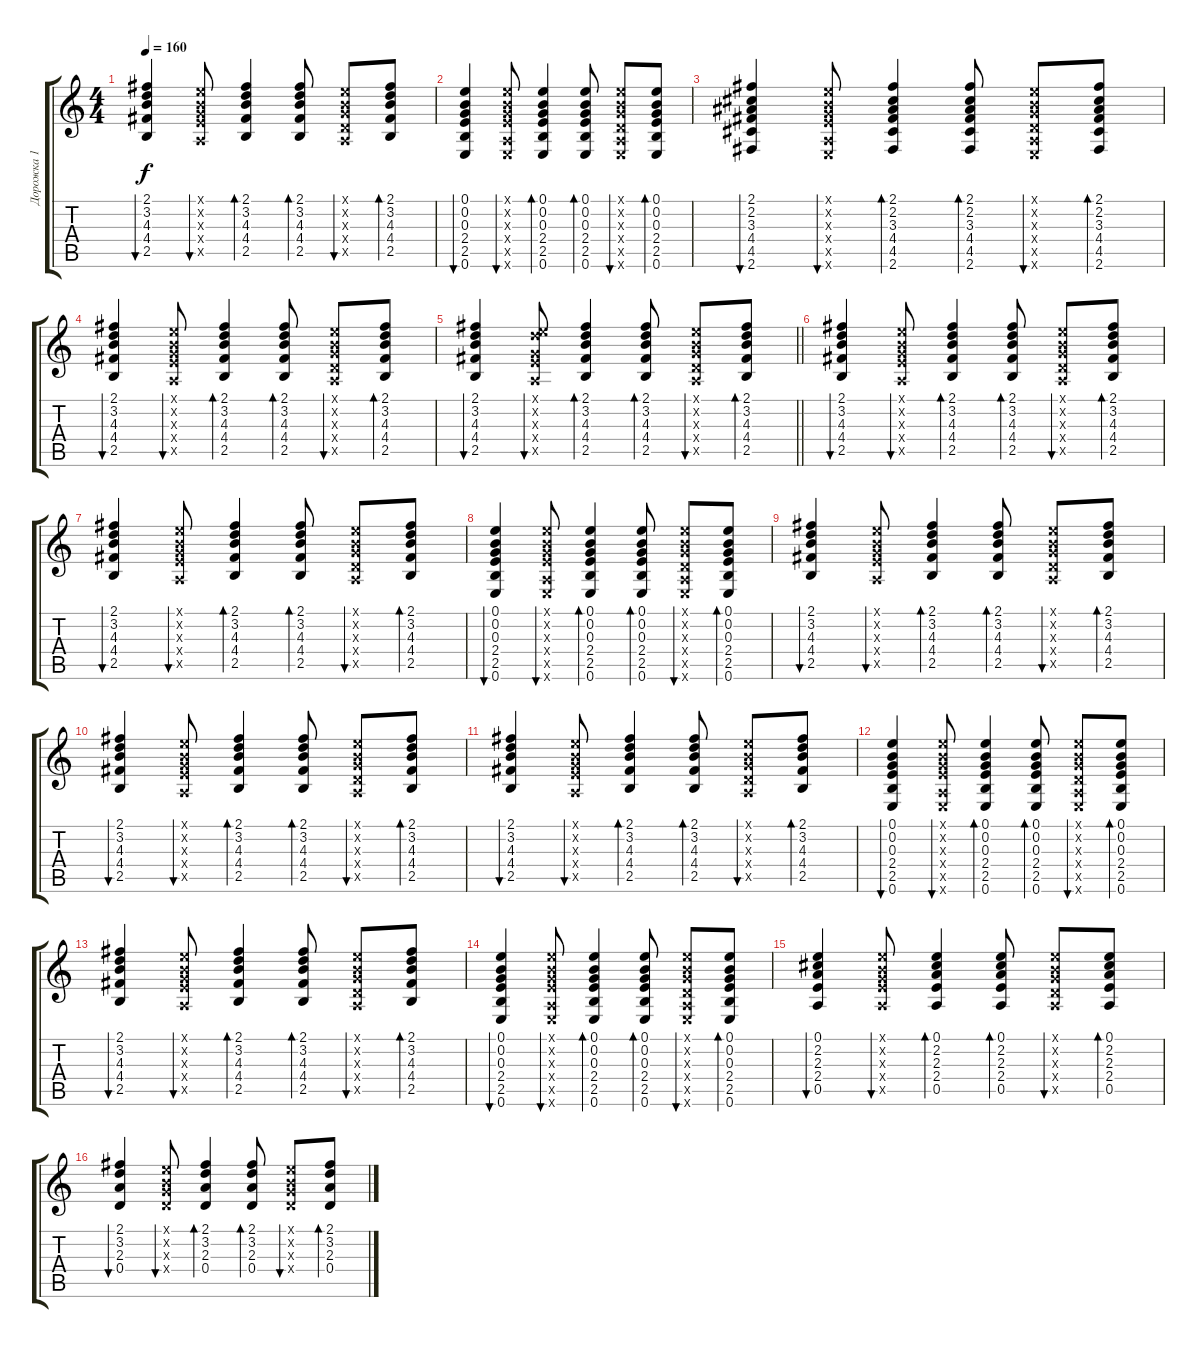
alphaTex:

\track ("Дорожка 1" "Дорожка 1") {instrument acousticguitarsteel}
\staff {score tabs}
\tuning (E4 B3 G3 D3 A2 E2) {hide}
\ts (4 4)
\tempo 160
\clef g2
\ks c
(2.1 3.2 4.3 4.4 2.5).4{bu 60 dy f} (0.1{x} 0.2{x} 0.3{x} 2.4{x} 0.5{x}).8{bu 60} (2.1 3.2 4.3 4.4 2.5).4{bd 60} (2.1 3.2 4.3 4.4 2.5).8{bd 60} (0.1{x} 0.2{x} 0.3{x} 0.4{x} 0.5{x}).8{bu 60} (2.1 3.2 4.3 4.4 2.5).8{bd 60} |
(0.1 0.2 0.3 2.4 2.5 0.6).4{bu 60} (0.1{x} 0.2{x} 0.3{x} 2.4{x} 0.5{x} 0.6{x}).8{bu 60} (0.1 0.2 0.3 2.4 2.5 0.6).4{bd 60} (0.1 0.2 0.3 2.4 2.5 0.6).8{bd 60} (0.1{x} 0.2{x} 0.3{x} 0.4{x} 0.5{x} 0.6{x}).8{bu 60} (0.1 0.2 0.3 2.4 2.5 0.6).8{bd 60} |
(2.1 2.2 3.3 4.4 4.5 2.6).4{bu 60} (0.1{x} 0.2{x} 0.3{x} 2.4{x} 0.5{x} 0.6{x}).8{bu 60} (2.1 2.2 3.3 4.4 4.5 2.6).4{bd 60} (2.1 2.2 3.3 4.4 4.5 2.6).8{bd 60} (0.1{x} 0.2{x} 0.3{x} 0.4{x} 0.5{x} 0.6{x}).8{bu 60} (2.1 2.2 3.3 4.4 4.5 2.6).8{bd 60} |
(2.1 3.2 4.3 4.4 2.5).4{bu 60} (0.1{x} 0.2{x} 0.3{x} 2.4{x} 0.5{x}).8{bu 60} (2.1 3.2 4.3 4.4 2.5).4{bd 60} (2.1 3.2 4.3 4.4 2.5).8{bd 60} (0.1{x} 0.2{x} 0.3{x} 0.4{x} 0.5{x}).8{bu 60} (2.1 3.2 4.3 4.4 2.5).8{bd 60} |
\barLineRight lightlight
(2.1 3.2 4.3 4.4 2.5).4{bu 60} (0.1{x} 3.2{x} 0.3{x} 2.4{x} 0.5{x}).8{bu 60} (2.1 3.2 4.3 4.4 2.5).4{bd 60} (2.1 3.2 4.3 4.4 2.5).8{bd 60} (0.1{x} 0.2{x} 0.3{x} 0.4{x} 0.5{x}).8{bu 60} (2.1 3.2 4.3 4.4 2.5).8{bd 60} |
(2.1 3.2 4.3 4.4 2.5).4{bu 60} (0.1{x} 0.2{x} 0.3{x} 2.4{x} 0.5{x}).8{bu 60} (2.1 3.2 4.3 4.4 2.5).4{bd 60} (2.1 3.2 4.3 4.4 2.5).8{bd 60} (0.1{x} 0.2{x} 0.3{x} 0.4{x} 0.5{x}).8{bu 60} (2.1 3.2 4.3 4.4 2.5).8{bd 60} |
(2.1 3.2 4.3 4.4 2.5).4{bu 60} (0.1{x} 0.2{x} 0.3{x} 2.4{x} 0.5{x}).8{bu 60} (2.1 3.2 4.3 4.4 2.5).4{bd 60} (2.1 3.2 4.3 4.4 2.5).8{bd 60} (0.1{x} 0.2{x} 0.3{x} 0.4{x} 0.5{x}).8{bu 60} (2.1 3.2 4.3 4.4 2.5).8{bd 60} |
(0.1 0.2 0.3 2.4 2.5 0.6).4{bu 60} (0.1{x} 0.2{x} 0.3{x} 2.4{x} 0.5{x} 0.6{x}).8{bu 60} (0.1 0.2 0.3 2.4 2.5 0.6).4{bd 60} (0.1 0.2 0.3 2.4 2.5 0.6).8{bd 60} (0.1{x} 0.2{x} 0.3{x} 0.4{x} 0.5{x} 0.6{x}).8{bu 60} (0.1 0.2 0.3 2.4 2.5 0.6).8{bd 60} |
(2.1 3.2 4.3 4.4 2.5).4{bu 60} (0.1{x} 0.2{x} 0.3{x} 2.4{x} 0.5{x}).8{bu 60} (2.1 3.2 4.3 4.4 2.5).4{bd 60} (2.1 3.2 4.3 4.4 2.5).8{bd 60} (0.1{x} 0.2{x} 0.3{x} 0.4{x} 0.5{x}).8{bu 60} (2.1 3.2 4.3 4.4 2.5).8{bd 60} |
(2.1 3.2 4.3 4.4 2.5).4{bu 60} (0.1{x} 0.2{x} 0.3{x} 2.4{x} 0.5{x}).8{bu 60} (2.1 3.2 4.3 4.4 2.5).4{bd 60} (2.1 3.2 4.3 4.4 2.5).8{bd 60} (0.1{x} 0.2{x} 0.3{x} 0.4{x} 0.5{x}).8{bu 60} (2.1 3.2 4.3 4.4 2.5).8{bd 60} |
(2.1 3.2 4.3 4.4 2.5).4{bu 60} (0.1{x} 0.2{x} 0.3{x} 2.4{x} 0.5{x}).8{bu 60} (2.1 3.2 4.3 4.4 2.5).4{bd 60} (2.1 3.2 4.3 4.4 2.5).8{bd 60} (0.1{x} 0.2{x} 0.3{x} 0.4{x} 0.5{x}).8{bu 60} (2.1 3.2 4.3 4.4 2.5).8{bd 60} |
(0.1 0.2 0.3 2.4 2.5 0.6).4{bu 60} (0.1{x} 0.2{x} 0.3{x} 2.4{x} 0.5{x} 0.6{x}).8{bu 60} (0.1 0.2 0.3 2.4 2.5 0.6).4{bd 60} (0.1 0.2 0.3 2.4 2.5 0.6).8{bd 60} (0.1{x} 0.2{x} 0.3{x} 0.4{x} 0.5{x} 0.6{x}).8{bu 60} (0.1 0.2 0.3 2.4 2.5 0.6).8{bd 60} |
(2.1 3.2 4.3 4.4 2.5).4{bu 60} (0.1{x} 0.2{x} 0.3{x} 2.4{x} 0.5{x}).8{bu 60} (2.1 3.2 4.3 4.4 2.5).4{bd 60} (2.1 3.2 4.3 4.4 2.5).8{bd 60} (0.1{x} 0.2{x} 0.3{x} 0.4{x} 0.5{x}).8{bu 60} (2.1 3.2 4.3 4.4 2.5).8{bd 60} |
(0.1 0.2 0.3 2.4 2.5 0.6).4{bu 60} (0.1{x} 0.2{x} 0.3{x} 2.4{x} 0.5{x} 0.6{x}).8{bu 60} (0.1 0.2 0.3 2.4 2.5 0.6).4{bd 60} (0.1 0.2 0.3 2.4 2.5 0.6).8{bd 60} (0.1{x} 0.2{x} 0.3{x} 0.4{x} 0.5{x} 0.6{x}).8{bu 60} (0.1 0.2 0.3 2.4 2.5 0.6).8{bd 60} |
(0.1 2.2 2.3 2.4 0.5).4{bu 60} (0.1{x} 0.2{x} 0.3{x} 2.4{x} 0.5{x}).8{bu 60} (0.1 2.2 2.3 2.4 0.5).4{bd 60} (0.1 2.2 2.3 2.4 0.5).8{bd 60} (0.1{x} 0.2{x} 0.3{x} 0.4{x} 0.5{x}).8{bu 60} (0.1 2.2 2.3 2.4 0.5).8{bd 60} |
(2.1 3.2 2.3 0.4).4{bu 60} (0.1{x} 0.2{x} 0.3{x} 0.4{x}).8{bu 60} (2.1 3.2 2.3 0.4).4{bd 60} (2.1 3.2 2.3 0.4).8{bd 60} (0.1{x} 0.2{x} 0.3{x} 0.4{x}).8{bu 60} (2.1 3.2 2.3 0.4).8{bd 60}
